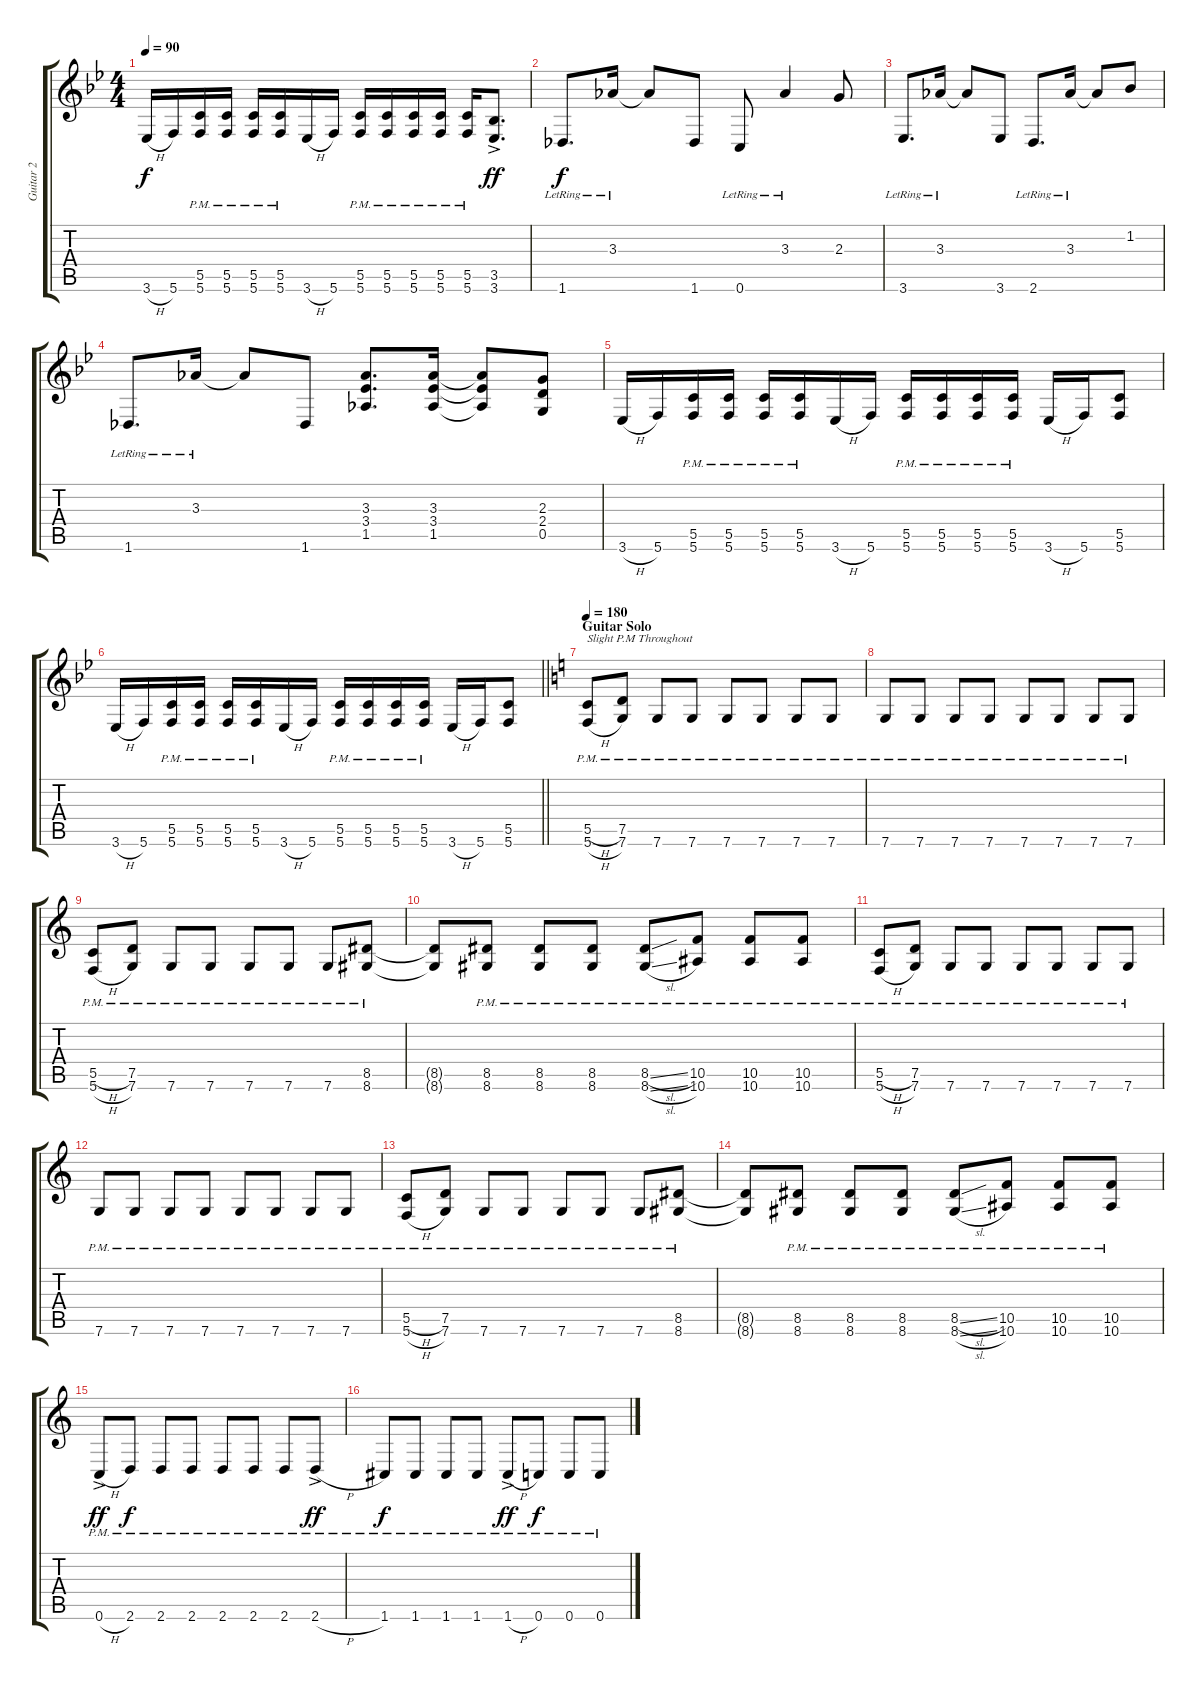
\track ("Guitar 2" "Guitar 2") {instrument distortionguitar}
\staff {score tabs}
\tuning (D4 A3 F3 C3 G2 C2) {hide}
\ts (4 4)
\tempo 90
\clef g2
\ks bb
3.6{h}.16{dy f} 5.6.16 (5.5{pm} 5.6{pm}).16 (5.5{pm} 5.6{pm}).16 (5.5{pm} 5.6{pm}).16 (5.5{pm} 5.6{pm}).16 3.6{h}.16 5.6.16 (5.5{pm} 5.6{pm}).16 (5.5{pm} 5.6{pm}).16 (5.5{pm} 5.6{pm}).16 (5.5{pm} 5.6{pm}).16 (5.5{pm} 5.6{pm}).16 (3.5{ac} 3.6{ac}).8{d dy ff} |
1.6{lr}.8{d dy f} 3.3{lr}.16 3.3{t}.8 1.6.8 0.6{lr}.8 3.3{lr}.4 2.3.8 |
3.6{lr}.8{d} 3.3{lr}.16 3.3{t}.8 3.6.8 2.6{lr}.8{d} 3.3{lr}.16 3.3{t}.8 1.2.8 |
1.6{lr}.8{d} 3.3{lr}.16 3.3{t}.8 1.6.8 (3.3 3.4 1.5).8{d} (3.3 3.4 1.5).16 (3.3{t} 3.4{t} 1.5{t}).8 (2.3 2.4 0.5).8 |
3.6{h}.16 5.6.16 (5.5{pm} 5.6{pm}).16 (5.5{pm} 5.6{pm}).16 (5.5{pm} 5.6{pm}).16 (5.5{pm} 5.6{pm}).16 3.6{h}.16 5.6.16 (5.5{pm} 5.6{pm}).16 (5.5{pm} 5.6{pm}).16 (5.5{pm} 5.6{pm}).16 (5.5{pm} 5.6{pm}).16 3.6{h}.16 5.6.16 (5.5 5.6).8 |
\barLineRight lightlight
3.6{h}.16 5.6.16 (5.5{pm} 5.6{pm}).16 (5.5{pm} 5.6{pm}).16 (5.5{pm} 5.6{pm}).16 (5.5{pm} 5.6{pm}).16 3.6{h}.16 5.6.16 (5.5{pm} 5.6{pm}).16 (5.5{pm} 5.6{pm}).16 (5.5{pm} 5.6{pm}).16 (5.5{pm} 5.6{pm}).16 3.6{h}.16 5.6.16 (5.5 5.6).8 |
\section ("" "Guitar Solo")
\tempo 180
\ks c
(5.5{h pm} 5.6{h pm}).8{txt "Slight P.M Throughout"} (7.5{pm} 7.6{pm}).8 7.6{pm}.8 7.6{pm}.8 7.6{pm}.8 7.6{pm}.8 7.6{pm}.8 7.6{pm}.8 |
7.6{pm}.8 7.6{pm}.8 7.6{pm}.8 7.6{pm}.8 7.6{pm}.8 7.6{pm}.8 7.6{pm}.8 7.6{pm}.8 |
(5.5{h pm} 5.6{h pm}).8 (7.5{pm} 7.6{pm}).8 7.6{pm}.8 7.6{pm}.8 7.6{pm}.8 7.6{pm}.8 7.6{pm}.8 (8.5{pm} 8.6{pm}).8 |
(8.5{t} 8.6{t}).8 (8.5{pm} 8.6{pm}).8 (8.5{pm} 8.6{pm}).8 (8.5{pm} 8.6{pm}).8 (8.5{sl pm} 8.6{sl pm}).8 (10.5{pm} 10.6{pm}).8 (10.5{pm} 10.6{pm}).8 (10.5{pm} 10.6{pm}).8 |
(5.5{h pm} 5.6{h pm}).8 (7.5{pm} 7.6{pm}).8 7.6{pm}.8 7.6{pm}.8 7.6{pm}.8 7.6{pm}.8 7.6{pm}.8 7.6{pm}.8 |
7.6{pm}.8 7.6{pm}.8 7.6{pm}.8 7.6{pm}.8 7.6{pm}.8 7.6{pm}.8 7.6{pm}.8 7.6{pm}.8 |
(5.5{h pm} 5.6{h pm}).8 (7.5{pm} 7.6{pm}).8 7.6{pm}.8 7.6{pm}.8 7.6{pm}.8 7.6{pm}.8 7.6{pm}.8 (8.5{pm} 8.6{pm}).8 |
(8.5{t} 8.6{t}).8 (8.5{pm} 8.6{pm}).8 (8.5{pm} 8.6{pm}).8 (8.5{pm} 8.6{pm}).8 (8.5{sl pm} 8.6{sl pm}).8 (10.5{pm} 10.6{pm}).8 (10.5{pm} 10.6{pm}).8 (10.5{pm} 10.6{pm}).8 |
0.6{h ac pm}.8{dy ff} 2.6{pm}.8{dy f} 2.6{pm}.8 2.6{pm}.8 2.6{pm}.8 2.6{pm}.8 2.6{pm}.8 2.6{h ac pm}.8{dy ff} |
1.6{pm}.8{dy f} 1.6{pm}.8 1.6{pm}.8 1.6{pm}.8 1.6{h ac pm}.8{dy ff} 0.6{pm}.8{dy f} 0.6{pm}.8 0.6{pm}.8
